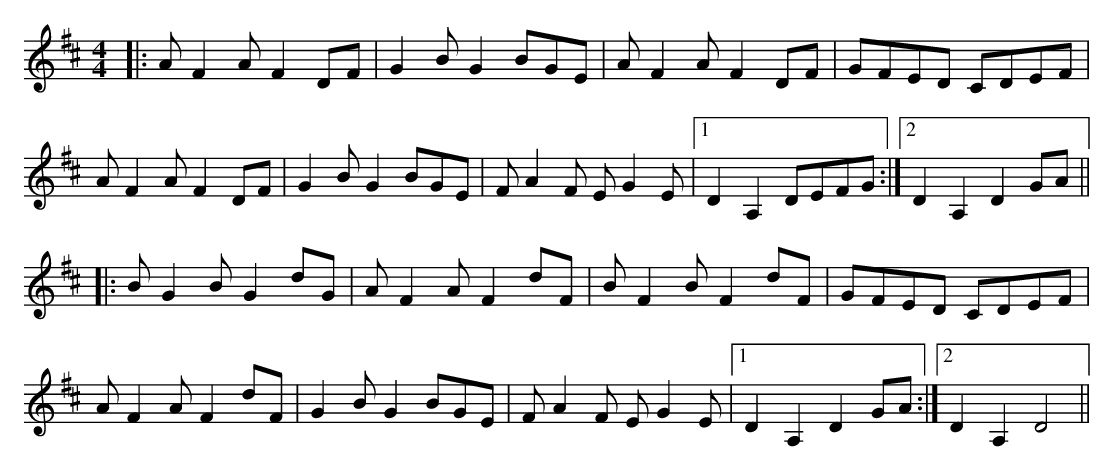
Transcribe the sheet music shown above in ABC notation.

X:1
M:4/4
K:D
|:AF2A F2DF|G2BG2BGE|AF2A F2DF|GFED CDEF|
AF2A F2DF|G2BG2BGE|FA2F EG2E|1 D2A,2 DEFG:|2 D2A,2 D2GA||
|:BG2B G2dG|AF2A F2dF|BF2B F2dF|GFED CDEF|
AF2A F2dF|G2BG2BGE|FA2F EG2E|1 D2A,2 D2GA:|2 D2A,2 D4||
